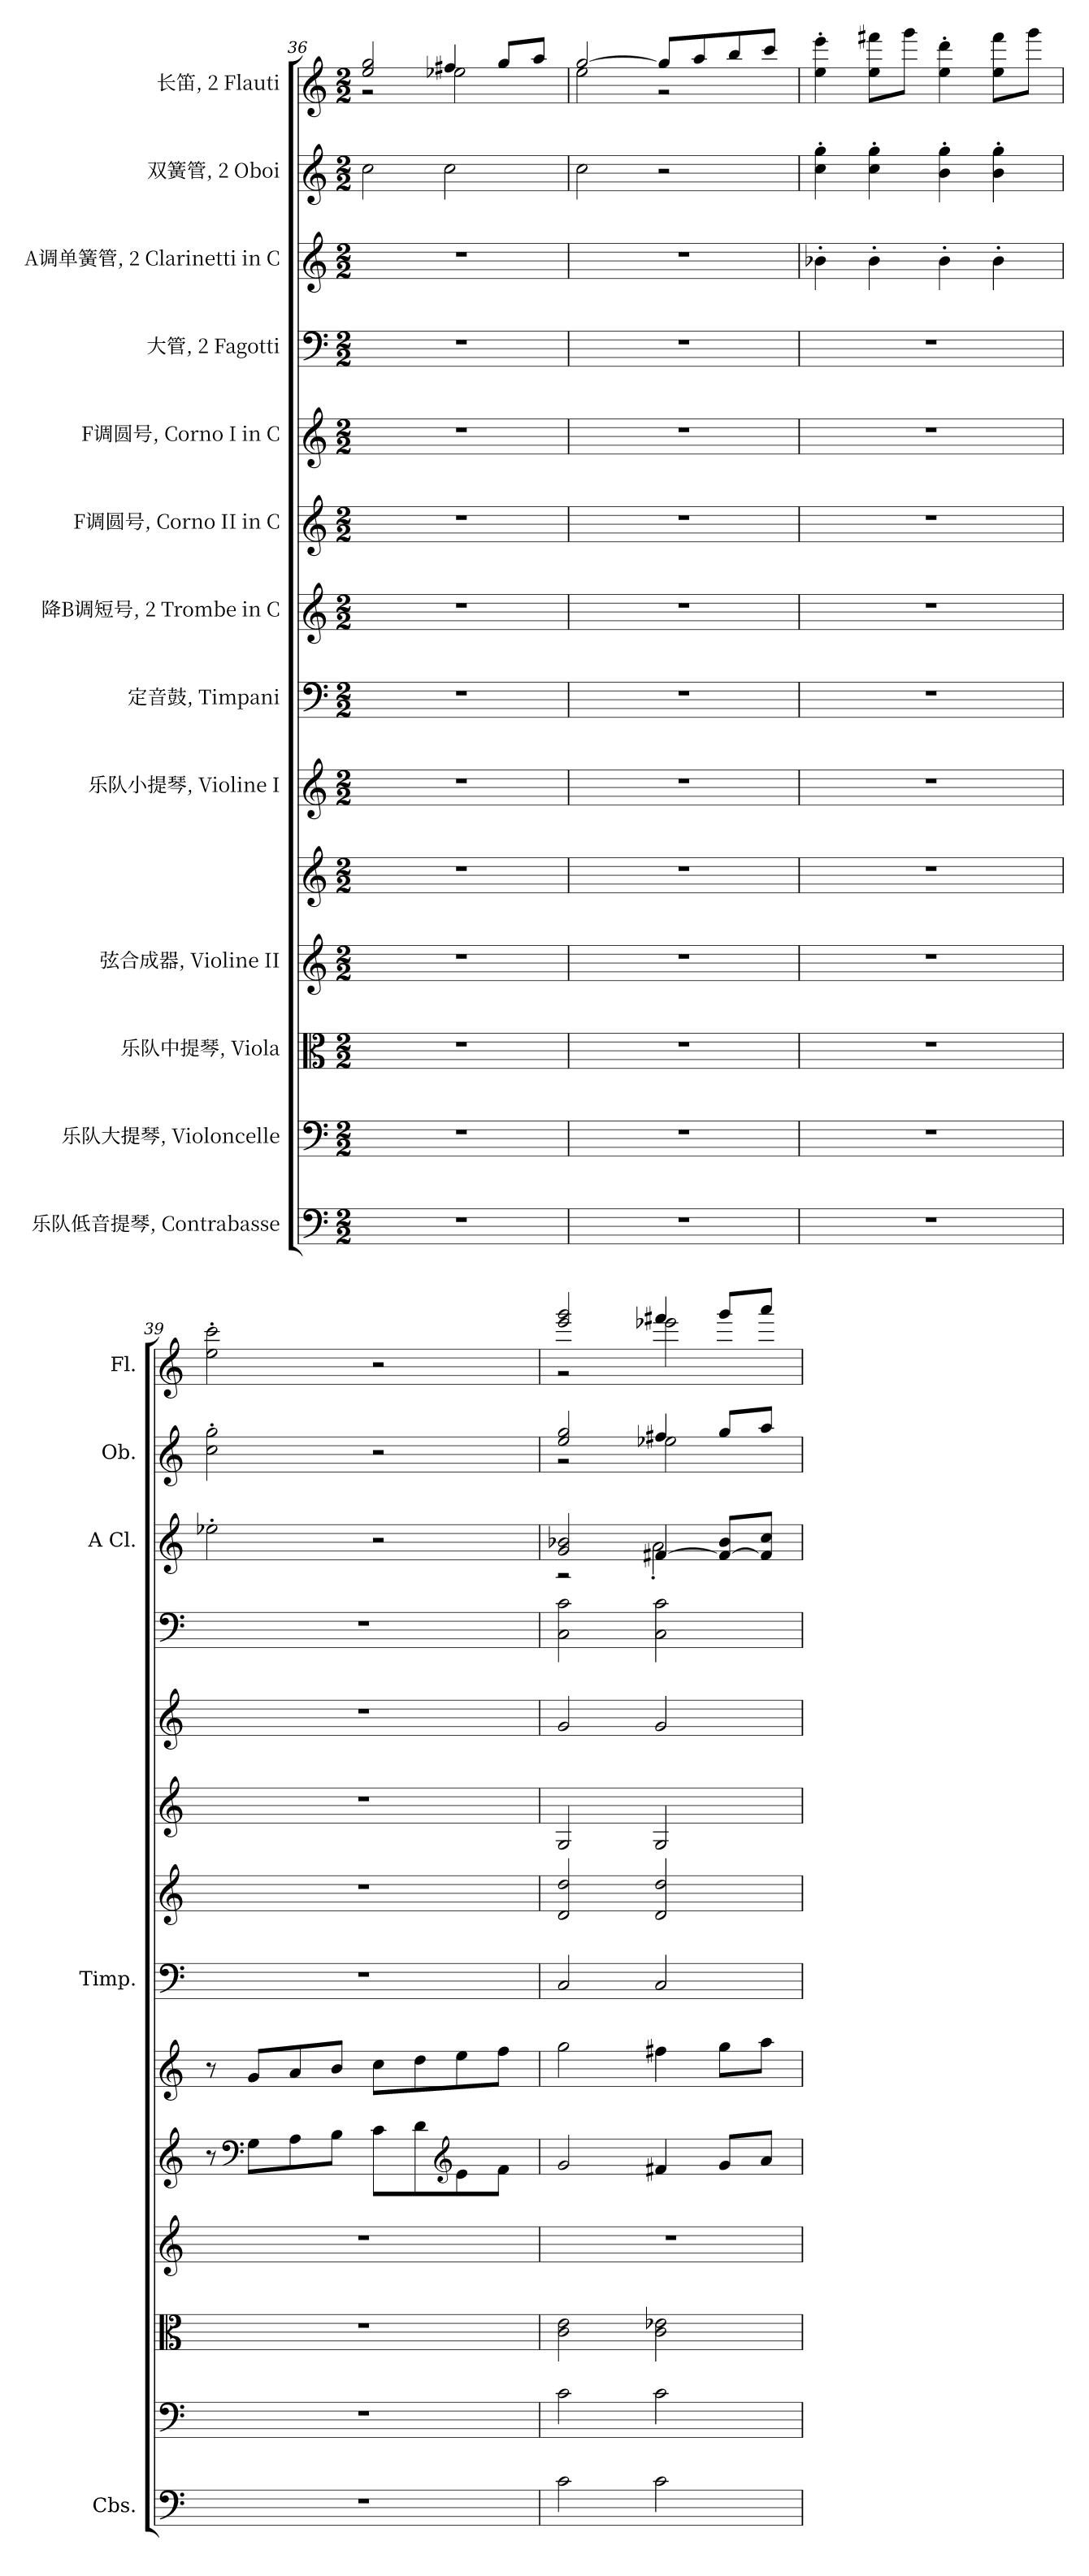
**kern	**kern	**kern	**kern	**kern	**kern	**kern	**kern	**kern	**kern	**kern	**kern	**kern	**kern
*part13	*part12	*part11	*part10	*part10	*part9	*part8	*part7	*part6	*part5	*part4	*part3	*part2	*part1
*staff14	*staff13	*staff12	*staff11	*staff10	*staff9	*staff8	*staff7	*staff6	*staff5	*staff4	*staff3	*staff2	*staff1
*I"乐队低音提琴, Contrabasse	*I"乐队大提琴, Violoncelle	*I"乐队中提琴, Viola	*I"弦合成器, Violine II	*	*I"乐队小提琴, Violine I	*I"定音鼓, Timpani	*I"降B调短号, 2 Trombe in C	*I"F调圆号, Corno II in C	*I"F调圆号, Corno I in C	*I"大管, 2 Fagotti	*I"A调单簧管, 2 Clarinetti in C	*I"双簧管, 2 Oboi	*I"长笛, 2 Flauti
*I'Cbs.	*	*	*	*	*	*I'Timp.	*	*	*	*	*I'A Cl.	*I'Ob.	*I'Fl.
*clefF4	*clefF4	*clefC3	*clefG2	*clefG2	*clefG2	*clefF4	*clefG2	*clefG2	*clefG2	*clefF4	*clefG2	*clefG2	*clefG2
*ITrd7c12	*	*	*	*	*	*	*ITrd1c2	*ITrd4c7	*ITrd4c7	*	*ITrd2c3	*	*
*k[]	*k[]	*k[]	*k[]	*k[]	*k[]	*k[]	*k[b-e-]	*k[b-]	*k[b-]	*k[]	*k[f#c#g#]	*k[]	*k[]
*M2/2	*M2/2	*M2/2	*M2/2	*M2/2	*M2/2	*M2/2	*M2/2	*M2/2	*M2/2	*M2/2	*M2/2	*M2/2	*M2/2
*MM245	*MM245	*MM245	*MM245	*MM245	*MM245	*MM245	*MM245	*MM245	*MM245	*MM245	*MM245	*MM245	*MM245
=36	=36	=36	=36	=36	=36	=36	=36	=36	=36	=36	=36	=36	=36
*	*	*	*	*	*	*	*	*	*	*	*	*	*^
1r	1r	1r	1r	1r	1r	1r	1r	1r	1r	1r	1r	2cc\	2ee/ 2gg/	2r
*	*	*	*	*	*	*	*	*	*	*	*	*	*MM260	*
.	.	.	.	.	.	.	.	.	.	.	.	2cc\	4ff#X/	2ee-X\
.	.	.	.	.	.	.	.	.	.	.	.	.	8gg/L	.
.	.	.	.	.	.	.	.	.	.	.	.	.	8aa/J	.
=37	=37	=37	=37	=37	=37	=37	=37	=37	=37	=37	=37	=37	=37	=37
*	*	*	*	*	*	*	*	*	*	*	*	*	*MM245	*
1r	1r	1r	1r	1r	1r	1r	1r	1r	1r	1r	1r	2cc\	[2gg/	2ee\
*	*	*	*	*	*	*	*	*	*	*	*	*	*MM253	*
.	.	.	.	.	.	.	.	.	.	.	.	2r	8gg/L]	2r
.	.	.	.	.	.	.	.	.	.	.	.	.	8aa/	.
.	.	.	.	.	.	.	.	.	.	.	.	.	8bb/	.
.	.	.	.	.	.	.	.	.	.	.	.	.	8ccc/J	.
*	*	*	*	*	*	*	*	*	*	*	*	*	*v	*v
!!LO:PB:g=z
=38	=38	=38	=38	=38	=38	=38	=38	=38	=38	=38	=38	=38	=38
1r	1r	1r	1r	1r	1r	1r	1r	1r	1r	1r	4gn'\	4cc\' 4gg\'	4ee\' 4eee\'
.	.	.	.	.	.	.	.	.	.	.	4g'\	4cc\' 4gg\'	8ee\ 8fff#X\L
.	.	.	.	.	.	.	.	.	.	.	.	.	8ggg\J
.	.	.	.	.	.	.	.	.	.	.	4g'\	4b\' 4gg\'	4ee\' 4ddd\'
.	.	.	.	.	.	.	.	.	.	.	4g'\	4b\' 4gg\'	8ee\ 8fff#\L
.	.	.	.	.	.	.	.	.	.	.	.	.	8ggg\J
=39	=39	=39	=39	=39	=39	=39	=39	=39	=39	=39	=39	=39	=39
*	*	*	*	*	*	*	*	*	*	*	*	*	*MM245
1r	1r	1r	1r	8r	8r	1r	1r	1r	1r	1r	2ccn'\	2cc\' 2gg\'	2ee\' 2ccc\'
*	*	*	*	*clefF4	*	*	*	*	*	*	*	*	*
.	.	.	.	8G\L	8g/L	.	.	.	.	.	.	.	.
.	.	.	.	8A\	8a/	.	.	.	.	.	.	.	.
.	.	.	.	8B\J	8b/J	.	.	.	.	.	.	.	.
*	*	*	*	*	*	*	*	*	*	*	*	*	*MM260
.	.	.	.	8c\L	8cc\L	.	.	.	.	.	2r	2r	2r
.	.	.	.	8d\	8dd\	.	.	.	.	.	.	.	.
*	*	*	*	*clefG2	*	*	*	*	*	*	*	*	*
.	.	.	.	8e\	8ee\	.	.	.	.	.	.	.	.
.	.	.	.	8f\J	8ff\J	.	.	.	.	.	.	.	.
=40	=40	=40	=40	=40	=40	=40	=40	=40	=40	=40	=40	=40	=40
*	*	*	*	*	*	*	*	*	*	*	*	*	*MM245
*	*	*	*	*	*	*	*	*	*	*	*^	*^	*^
2C\	2c\	2c\ 2e\	1r	2g/	2gg\	2C/	2c/ 2cc/	2C/	2c/	2C\ 2c\	2e/ 2gn/	2r	2ee/ 2gg/	2r	2eee/ 2ggg/	2r
*	*	*	*	*	*	*	*	*	*	*	*	*	*	*	*MM260	*
2C\	2c\	2c\ 2e-X\	.	4f#X/	4ff#X\	2C/	2c/ 2cc/	2C/	2c/	2C\ 2c\	[4d#X/	2f#'\	4ff#X/	2ee-X\	4fff#X/	2eee-X\
.	.	.	.	8g/L	8gg\L	.	.	.	.	.	8d#/_ 8g/L	.	8gg/L	.	8ggg/L	.
.	.	.	.	8a/J	8aa\J	.	.	.	.	.	8d#/] 8a/J	.	8aa/J	.	8aaa/J	.
*	*	*	*	*	*	*	*	*	*	*	*v	*v	*	*	*v	*v
*	*	*	*	*	*	*	*	*	*	*	*	*v	*v	*
=	=	=	=	=	=	=	=	=	=	=	=	=	=
*-	*-	*-	*-	*-	*-	*-	*-	*-	*-	*-	*-	*-	*-
